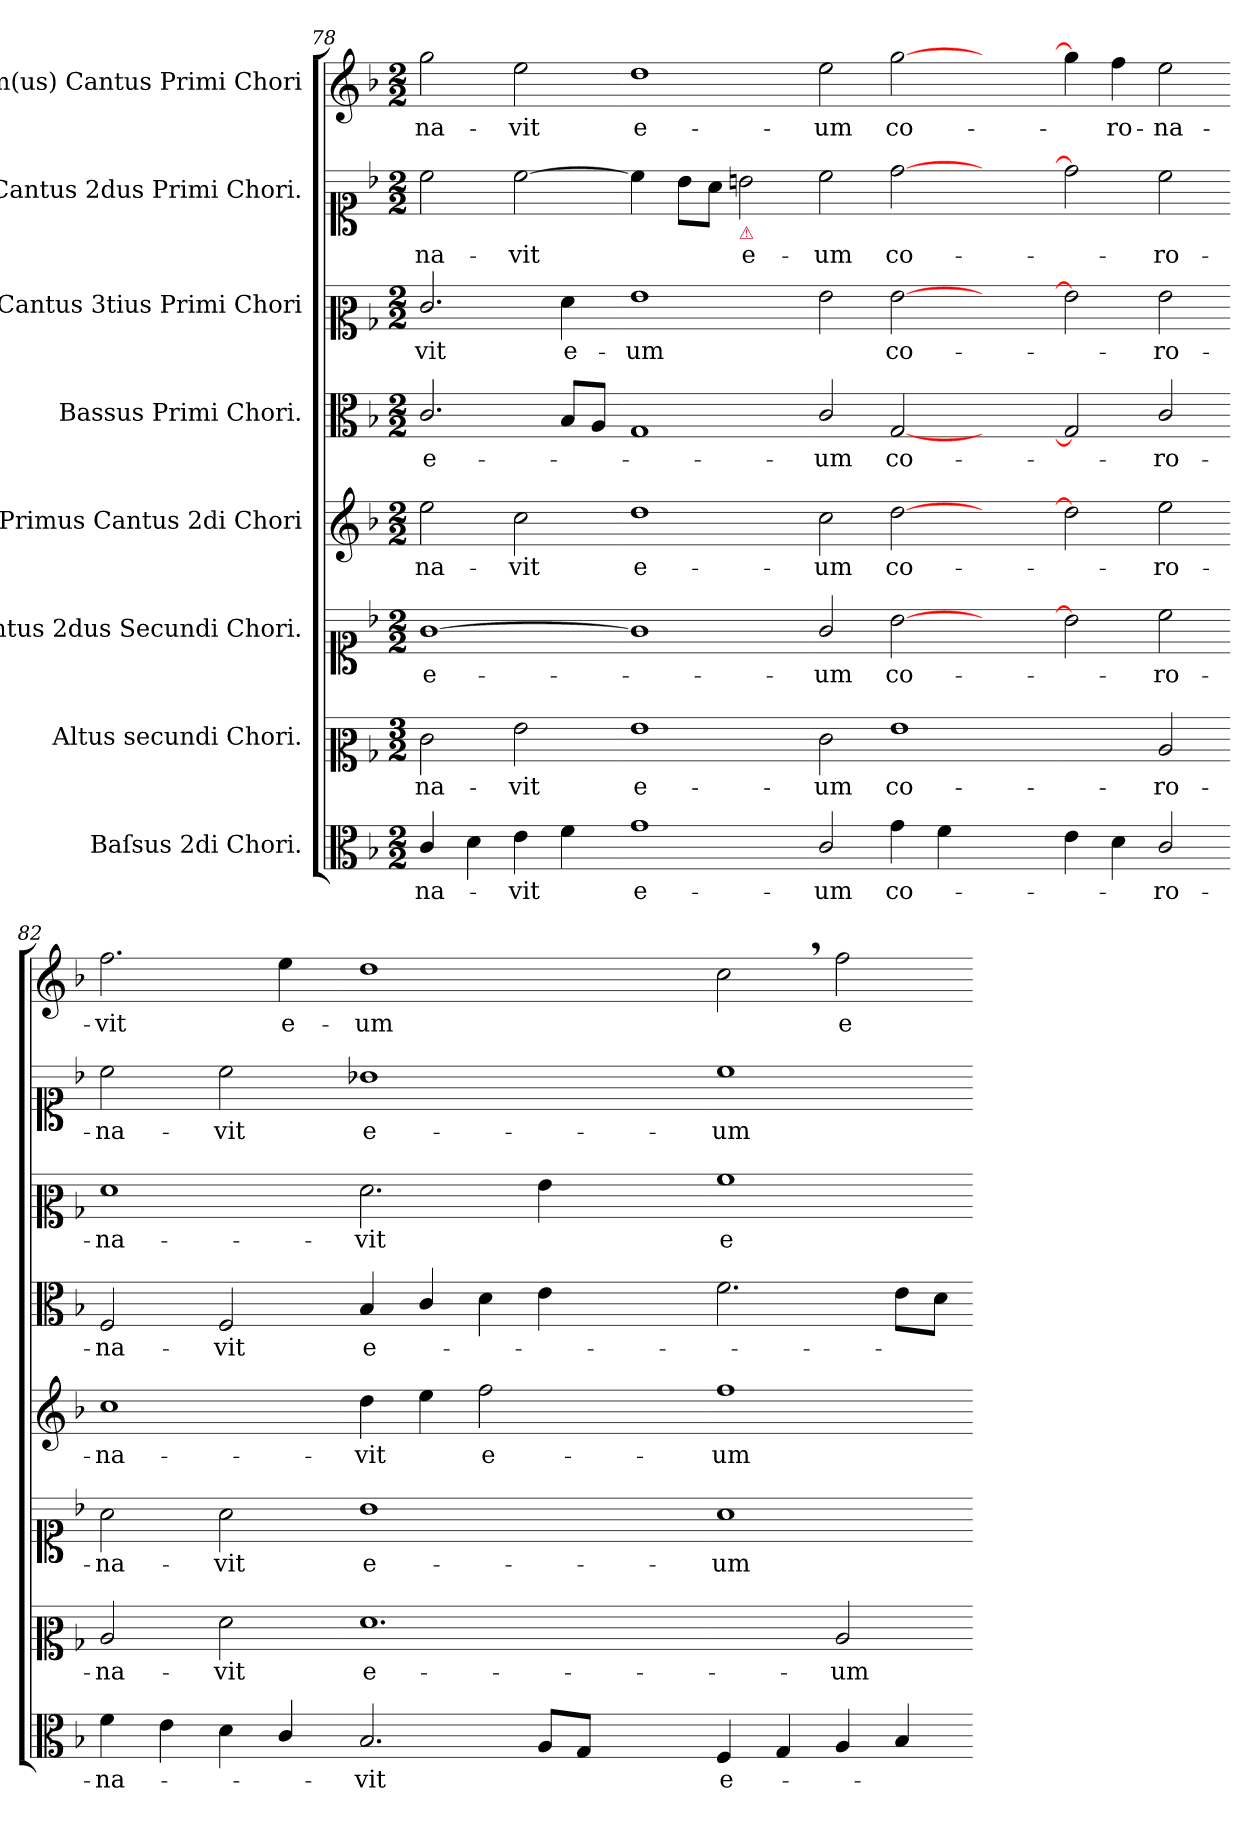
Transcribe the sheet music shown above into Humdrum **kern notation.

**kern	**text	**kern	**text	**kern	**text	**kern	**text	**kern	**text	**kern	**text	**kern	**text	**kern	**text
*part8	*part8	*part7	*part7	*part6	*part6	*part5	*part5	*part4	*part4	*part3	*part3	*part2	*part2	*part1	*part1
*staff8	*staff8	*staff7	*staff7	*staff6	*staff6	*staff5	*staff5	*staff4	*staff4	*staff3	*staff3	*staff2	*staff2	*staff1	*staff1
*I"Baſsus 2di Chori.	*	*I"Altus secundi Chori.	*	*I"Cantus 2dus Secundi Chori.	*	*I"Primus Cantus 2di Chori	*	*I"Bassus Primi Chori.	*	*I"Cantus 3tius Primi Chori	*	*I"Cantus 2dus Primi Chori.	*	*I"Im(us) Cantus Primi Chori	*
*clefC3	*	*clefC2	*	*clefC1	*	*clefG2	*	*clefC3	*	*clefC2	*	*clefC1	*	*clefG2	*
*k[b-]	*	*k[b-]	*	*k[b-]	*	*k[b-]	*	*k[b-]	*	*k[b-]	*	*k[b-]	*	*k[b-]	*
*F:	*	*F:	*	*F:	*	*F:	*	*F:	*	*F:	*	*F:	*	*F:	*
*M2/2	*	*M3/2	*	*M2/2	*	*M2/2	*	*M2/2	*	*M2/2	*	*M2/2	*	*M2/2	*
=78	=78	=78	=78	=78	=78	=78	=78	=78	=78	=78	=78	=78	=78	=78	=78
4c/	-na-	2e\	-na-	[1g	e-	2ee\	-na-	2.c/	e-	2.e/	-vit	2cc\	-na-	2gg\	-na-
4d\	.	.	.	.	.	.	.	.	.	.	.	.	.	.	.
4e\	-vit	2g\	-vit	.	.	2cc\	-vit	.	.	.	.	[2cc\	-vit	2ee\	-vit
4f\	.	.	.	.	.	.	.	8B-/L	.	4f\	e-	.	.	.	.
.	.	.	.	.	.	.	.	8A/J	.	.	.	.	.	.	.
=79-	=79-	=79-	=79-	=79-	=79-	=79-	=79-	=79-	=79-	=79-	=79-	=79-	=79-	=79-	=79-
1g	e-	1g	e-	1g]	.	1dd	e-	1G	.	1g	-um	4cc\]	.	1dd	e-
.	.	.	.	.	.	.	.	.	.	.	.	8b-\L	.	.	.
.	.	.	.	.	.	.	.	.	.	.	.	8a\J	.	.	.
!	!	!	!	!	!	!	!	!	!	!	!	!LO:TX:b:color=crimson:t=⚠	!	!	!
.	.	.	.	.	.	.	.	.	.	.	.	2bn\	e-	.	.
=80-	=80-	=80-	=80-	=80-	=80-	=80-	=80-	=80-	=80-	=80-	=80-	=80-	=80-	=80-	=80-
2c/	-um	2e\	-um	2g/	-um	2cc\	-um	2c/	-um	2g\	.	2cc\	-um	2ee\	-um
4g\	co-	1g\	co-	[2b-\	co-	[2dd\	co-	[2G/	co-	[2g\	co-	[2dd\	co-	[2gg\	co-
4f\	.	.	.	.	.	.	.	.	.	.	.	.	.	.	.
2ryy	.	.	.	2ryy	.	2ryy	.	2ryy	.	2ryy	.	2ryy	.	2ryy	.
=81-	=81-	=81-	=81-	=81-	=81-	=81-	=81-	=81-	=81-	=81-	=81-	=81-	=81-	=81-	=81-
4e\	.	2ryy	.	2b-\]	.	2dd\]	.	2G/]	.	2g\]	.	2dd\]	.	4gg\]	.
4d\	.	.	.	.	.	.	.	.	.	.	.	.	.	4ff\	-ro-
2c/	-ro-	2c/	-ro-	2cc\	-ro-	2ee\	-ro-	2c/	-ro-	2g\	-ro-	2cc\	-ro-	2ee\	-na-
=82-	=82-	=82-	=82-	=82-	=82-	=82-	=82-	=82-	=82-	=82-	=82-	=82-	=82-	=82-	=82-
4f\	-na-	2c/	-na-	2a\	-na-	1cc	-na-	2F/	-na-	1f	-na-	2cc\	-na-	2.ff\	-vit
4e\	.	.	.	.	.	.	.	.	.	.	.	.	.	.	.
4d\	.	2f\	-vit	2a\	-vit	.	.	2F/	-vit	.	.	2cc\	-vit	.	.
4c/	.	.	.	.	.	.	.	.	.	.	.	.	.	4ee\	e-
=83-	=83-	=83-	=83-	=83-	=83-	=83-	=83-	=83-	=83-	=83-	=83-	=83-	=83-	=83-	=83-
2.B-/	-vit	1.f	e-	1b-	e-	4dd\	-vit	4B-/	e-	2.f\	-vit	1b-X	e-	1dd	-um
.	.	.	.	.	.	4ee\	.	4c/	.	.	.	.	.	.	.
.	.	.	.	.	.	2ff\	e-	4d\	.	.	.	.	.	.	.
8A/L	.	.	.	.	.	.	.	4e\	.	4g\	.	.	.	.	.
8G/J	.	.	.	.	.	.	.	.	.	.	.	.	.	.	.
2ryy	.	.	.	2ryy	.	2ryy	.	2ryy	.	2ryy	.	2ryy	.	2ryy	.
=84-	=84-	=84-	=84-	=84-	=84-	=84-	=84-	=84-	=84-	=84-	=84-	=84-	=84-	=84-	=84-
4F/	e-	2ryy	.	1a	-um	1ff	-um	2.f\	.	1a	e-	1cc	-um	2cc,>\	.
4G/	.	.	.	.	.	.	.	.	.	.	.	.	.	.	.
4A/	.	2c/	-um	.	.	.	.	.	.	.	.	.	.	2ff\	e-
4B-/	.	.	.	.	.	.	.	8e\L	.	.	.	.	.	.	.
.	.	.	.	.	.	.	.	8d\J	.	.	.	.	.	.	.
=-	=-	=-	=-	=-	=-	=-	=-	=-	=-	=-	=-	=-	=-	=-	=-
*-	*-	*-	*-	*-	*-	*-	*-	*-	*-	*-	*-	*-	*-	*-	*-
